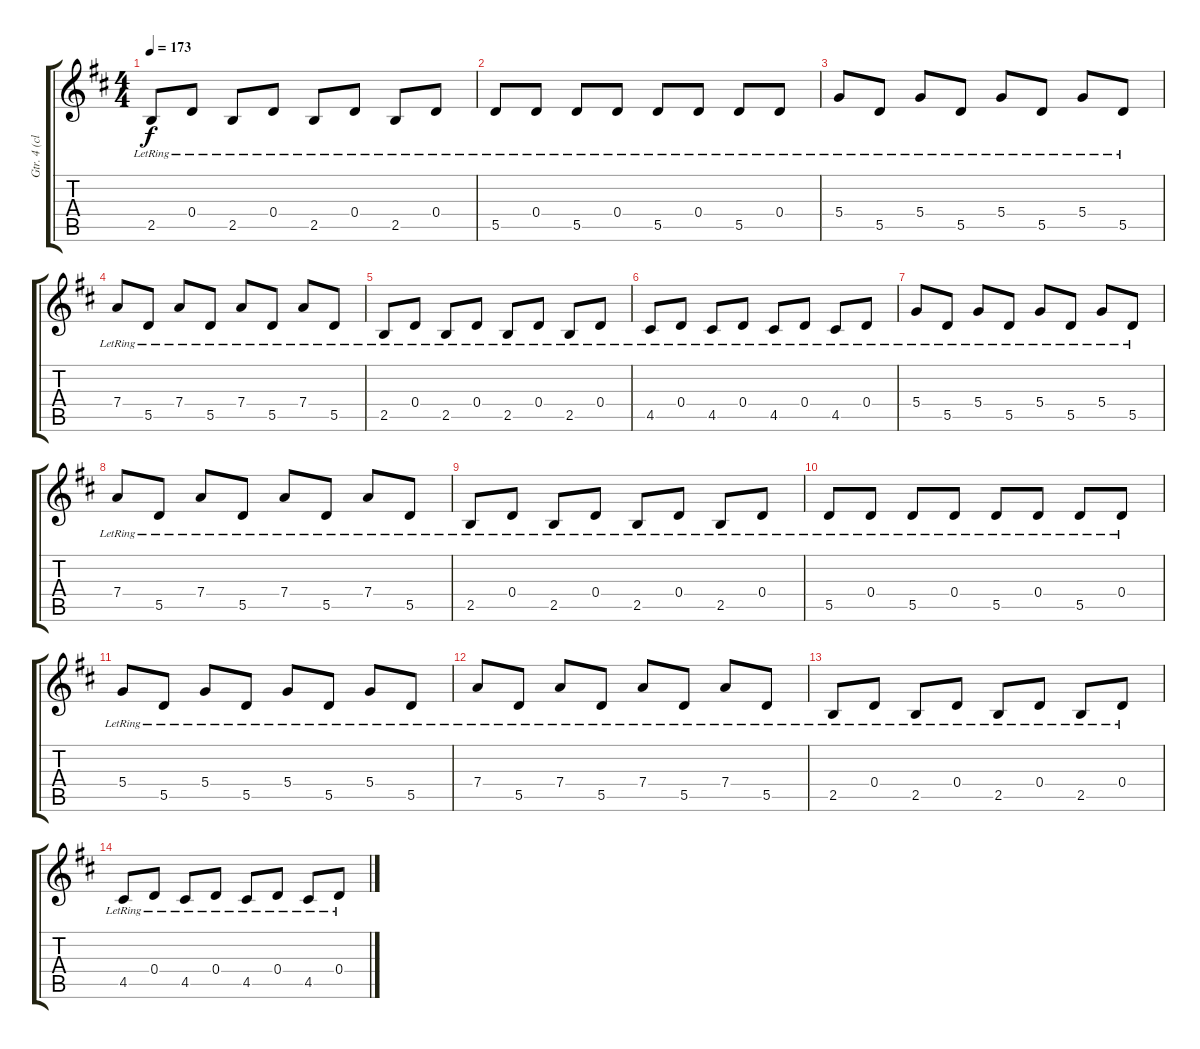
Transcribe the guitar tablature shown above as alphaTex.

\track ("Gtr. 4 (clean)" "Gtr. 4 (cl") {instrument electricguitarclean}
\staff {score tabs}
\tuning (E4 B3 G3 D3 A2 D2) {hide}
\ts (4 4)
\tempo 173
\clef g2
\ks d
2.5{lr}.8{dy f} 0.4{lr}.8 2.5{lr}.8 0.4{lr}.8 2.5{lr}.8 0.4{lr}.8 2.5{lr}.8 0.4{lr}.8 |
5.5{lr}.8 0.4{lr}.8 5.5{lr}.8 0.4{lr}.8 5.5{lr}.8 0.4{lr}.8 5.5{lr}.8 0.4{lr}.8 |
5.4{lr}.8 5.5{lr}.8 5.4{lr}.8 5.5{lr}.8 5.4{lr}.8 5.5{lr}.8 5.4{lr}.8 5.5{lr}.8 |
7.4{lr}.8 5.5{lr}.8 7.4{lr}.8 5.5{lr}.8 7.4{lr}.8 5.5{lr}.8 7.4{lr}.8 5.5{lr}.8 |
2.5{lr}.8 0.4{lr}.8 2.5{lr}.8 0.4{lr}.8 2.5{lr}.8 0.4{lr}.8 2.5{lr}.8 0.4{lr}.8 |
4.5{lr}.8 0.4{lr}.8 4.5{lr}.8 0.4{lr}.8 4.5{lr}.8 0.4{lr}.8 4.5{lr}.8 0.4{lr}.8 |
5.4{lr}.8 5.5{lr}.8 5.4{lr}.8 5.5{lr}.8 5.4{lr}.8 5.5{lr}.8 5.4{lr}.8 5.5{lr}.8 |
7.4{lr}.8 5.5{lr}.8 7.4{lr}.8 5.5{lr}.8 7.4{lr}.8 5.5{lr}.8 7.4{lr}.8 5.5{lr}.8 |
2.5{lr}.8 0.4{lr}.8 2.5{lr}.8 0.4{lr}.8 2.5{lr}.8 0.4{lr}.8 2.5{lr}.8 0.4{lr}.8 |
5.5{lr}.8 0.4{lr}.8 5.5{lr}.8 0.4{lr}.8 5.5{lr}.8 0.4{lr}.8 5.5{lr}.8 0.4{lr}.8 |
5.4{lr}.8 5.5{lr}.8 5.4{lr}.8 5.5{lr}.8 5.4{lr}.8 5.5{lr}.8 5.4{lr}.8 5.5{lr}.8 |
7.4{lr}.8 5.5{lr}.8 7.4{lr}.8 5.5{lr}.8 7.4{lr}.8 5.5{lr}.8 7.4{lr}.8 5.5{lr}.8 |
2.5{lr}.8 0.4{lr}.8 2.5{lr}.8 0.4{lr}.8 2.5{lr}.8 0.4{lr}.8 2.5{lr}.8 0.4{lr}.8 |
4.5{lr}.8 0.4{lr}.8 4.5{lr}.8 0.4{lr}.8 4.5{lr}.8 0.4{lr}.8 4.5{lr}.8 0.4{lr}.8{balance 8 instrument electricguitarclean}
